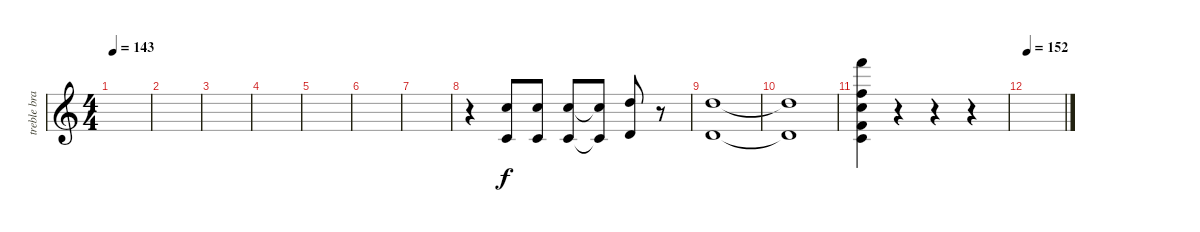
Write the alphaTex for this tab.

\track ("treble brass" "treble bra") {instrument brasssection}
\staff {score}
\tuning (E4 B3 G3 D3 A2 E2) {hide}
\ts (4 4)
\tempo 143
\clef g2
\ks c
|
|
|
|
|
|
|
r.4 (8.1 1.2).8 (8.1 1.2).8 (8.1 1.2).8 (8.1{t} 1.2{t}).8 (10.1 3.2).8 r.8 |
(10.1 3.2).1 |
(10.1{t} 3.2{t}).1 |
(1.1 30.2 22.3 22.4 15.5).4 r.4 r.4 r.4 |
\tempo 152
